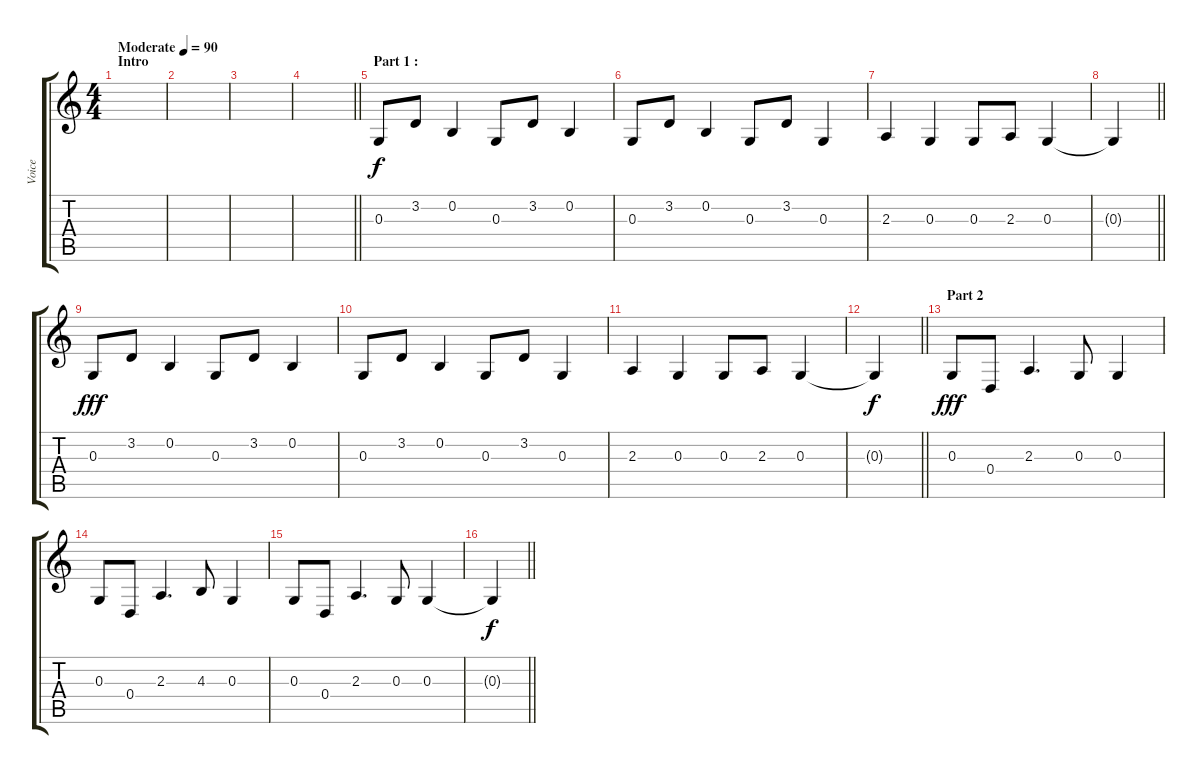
\track ("Voice" "Voice") {instrument pad1newage}
\staff {score tabs}
\tuning (E4 B3 G3 D3 A2 E2) {hide}
\ts (4 4)
\section ("" "Intro")
\tempo (90 "Moderate")
\clef g2
\ks c
|
|
|
\barLineRight lightlight
|
\section ("" "Part 1 :")
0.3.8 3.2.8 0.2.4 0.3.8 3.2.8 0.2.4 |
0.3.8 3.2.8 0.2.4 0.3.8 3.2.8 0.3.4 |
2.3.4 0.3.4 0.3.8 2.3.8 0.3.4 |
\barLineRight lightlight
0.3{t}.4{dy f} |
0.3.8{dy fff} 3.2.8 0.2.4 0.3.8 3.2.8 0.2.4 |
0.3.8 3.2.8 0.2.4 0.3.8 3.2.8 0.3.4 |
2.3.4 0.3.4 0.3.8 2.3.8 0.3.4 |
\barLineRight lightlight
0.3{t}.4{dy f} |
\section ("" "Part 2")
0.3.8{dy fff} 0.4.8 2.3.4{d} 0.3.8 0.3.4 |
0.3.8 0.4.8 2.3.4{d} 4.3.8 0.3.4 |
0.3.8 0.4.8 2.3.4{d} 0.3.8 0.3.4 |
\barLineRight lightlight
0.3{t}.4{dy f}
